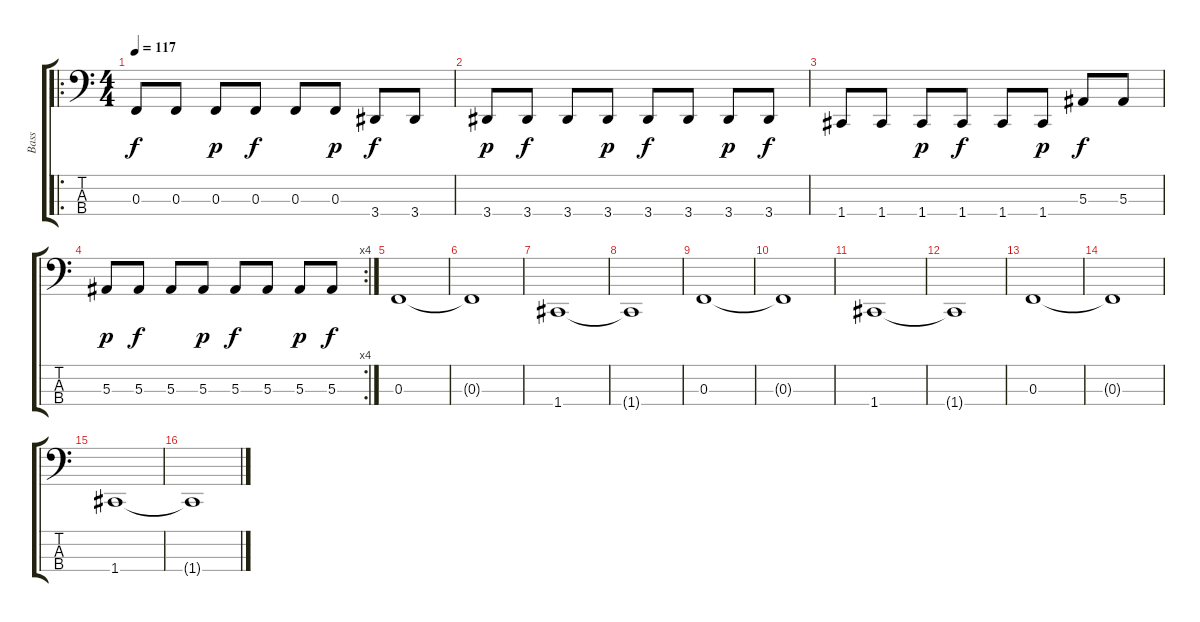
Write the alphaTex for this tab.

\track ("Bass" "Bass") {instrument electricbassfinger}
\staff {score tabs}
\tuning (Eb2 Bb1 F1 C1) {hide}
\ro
\ts (4 4)
\tempo 117
\clef f4
\ks c
0.3.8{dy f} 0.3.8 0.3.8{dy p} 0.3.8{dy f} 0.3.8 0.3.8{dy p} 3.4.8{dy f} 3.4.8 |
3.4.8{dy p} 3.4.8{dy f} 3.4.8 3.4.8{dy p} 3.4.8{dy f} 3.4.8 3.4.8{dy p} 3.4.8{dy f} |
1.4.8 1.4.8 1.4.8{dy p} 1.4.8{dy f} 1.4.8 1.4.8{dy p} 5.3.8{dy f} 5.3.8 |
\rc 4
5.3.8{dy p} 5.3.8{dy f} 5.3.8 5.3.8{dy p} 5.3.8{dy f} 5.3.8 5.3.8{dy p} 5.3.8{dy f} |
0.3.1 |
0.3{t}.1 |
1.4.1 |
1.4{t}.1 |
0.3.1 |
0.3{t}.1 |
1.4.1 |
1.4{t}.1 |
0.3.1 |
0.3{t}.1 |
1.4.1 |
1.4{t}.1
